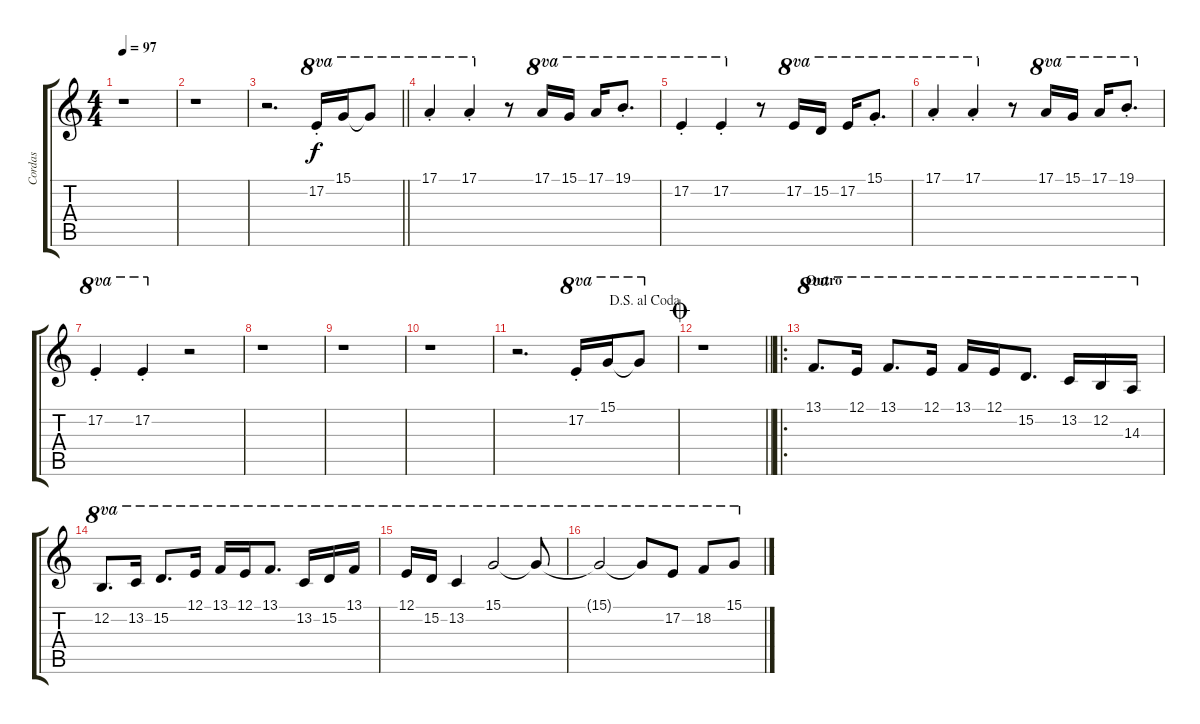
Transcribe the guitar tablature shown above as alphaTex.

\track ("Cordas" "Cordas") {instrument stringensemble1}
\staff {score tabs}
\tuning (E4 B3 G3 D3 A2 E2) {hide}
\ts (4 4)
\tempo 97
\clef g2
\ks c
r.1{dy f} |
r.1 |
\barLineRight lightlight
r.2{d} 17.2{st}.16{ot 8va} 15.1.16{ot 8va} 15.1{t}.8{ot 8va} |
17.1{st}.4{ot 8va} 17.1{st}.4{ot 8va} r.8 17.1.16{ot 8va} 15.1.16{ot 8va} 17.1.16{ot 8va} 19.1{st}.8{d ot 8va} |
17.2{st}.4{ot 8va} 17.2{st}.4{ot 8va} r.8 17.2.16{ot 8va} 15.2.16{ot 8va} 17.2.16{ot 8va} 15.1{st}.8{d ot 8va} |
17.1{st}.4{ot 8va} 17.1{st}.4{ot 8va} r.8 17.1.16{ot 8va} 15.1.16{ot 8va} 17.1.16{ot 8va} 19.1{st}.8{d ot 8va} |
17.2{st}.4{ot 8va} 17.2{st}.4{ot 8va} r.2 |
r.1 |
r.1 |
r.1 |
\jump dalsegnoalcoda
r.2{d} 17.2{st}.16{ot 8va} 15.1.16{ot 8va} 15.1{t}.8{ot 8va} |
\jump coda
\barLineRight lightlight
r.1 |
\ro
\section ("" "Outro")
13.1.8{d ot 8va} 12.1.16{ot 8va} 13.1.8{d ot 8va} 12.1.16{ot 8va} 13.1.16{ot 8va} 12.1.16{ot 8va} 15.2.8{d ot 8va} 13.2.16{ot 8va} 12.2.16{ot 8va} 14.3.16{ot 8va} |
12.2.8{d ot 8va} 13.2.16{ot 8va} 15.2.8{d ot 8va} 12.1.16{ot 8va} 13.1.16{ot 8va} 12.1.16{ot 8va} 13.1.8{d ot 8va} 13.2.16{ot 8va} 15.2.16{ot 8va} 13.1.16{ot 8va} |
12.1.16{ot 8va} 15.2.16{ot 8va} 13.2.4{ot 8va} 15.1.2{ot 8va} 15.1{t}.8{ot 8va} |
15.1{t}.2{ot 8va} 15.1{t}.8{ot 8va} 17.2.8{ot 8va} 18.2.8{ot 8va} 15.1.8{ot 8va}
